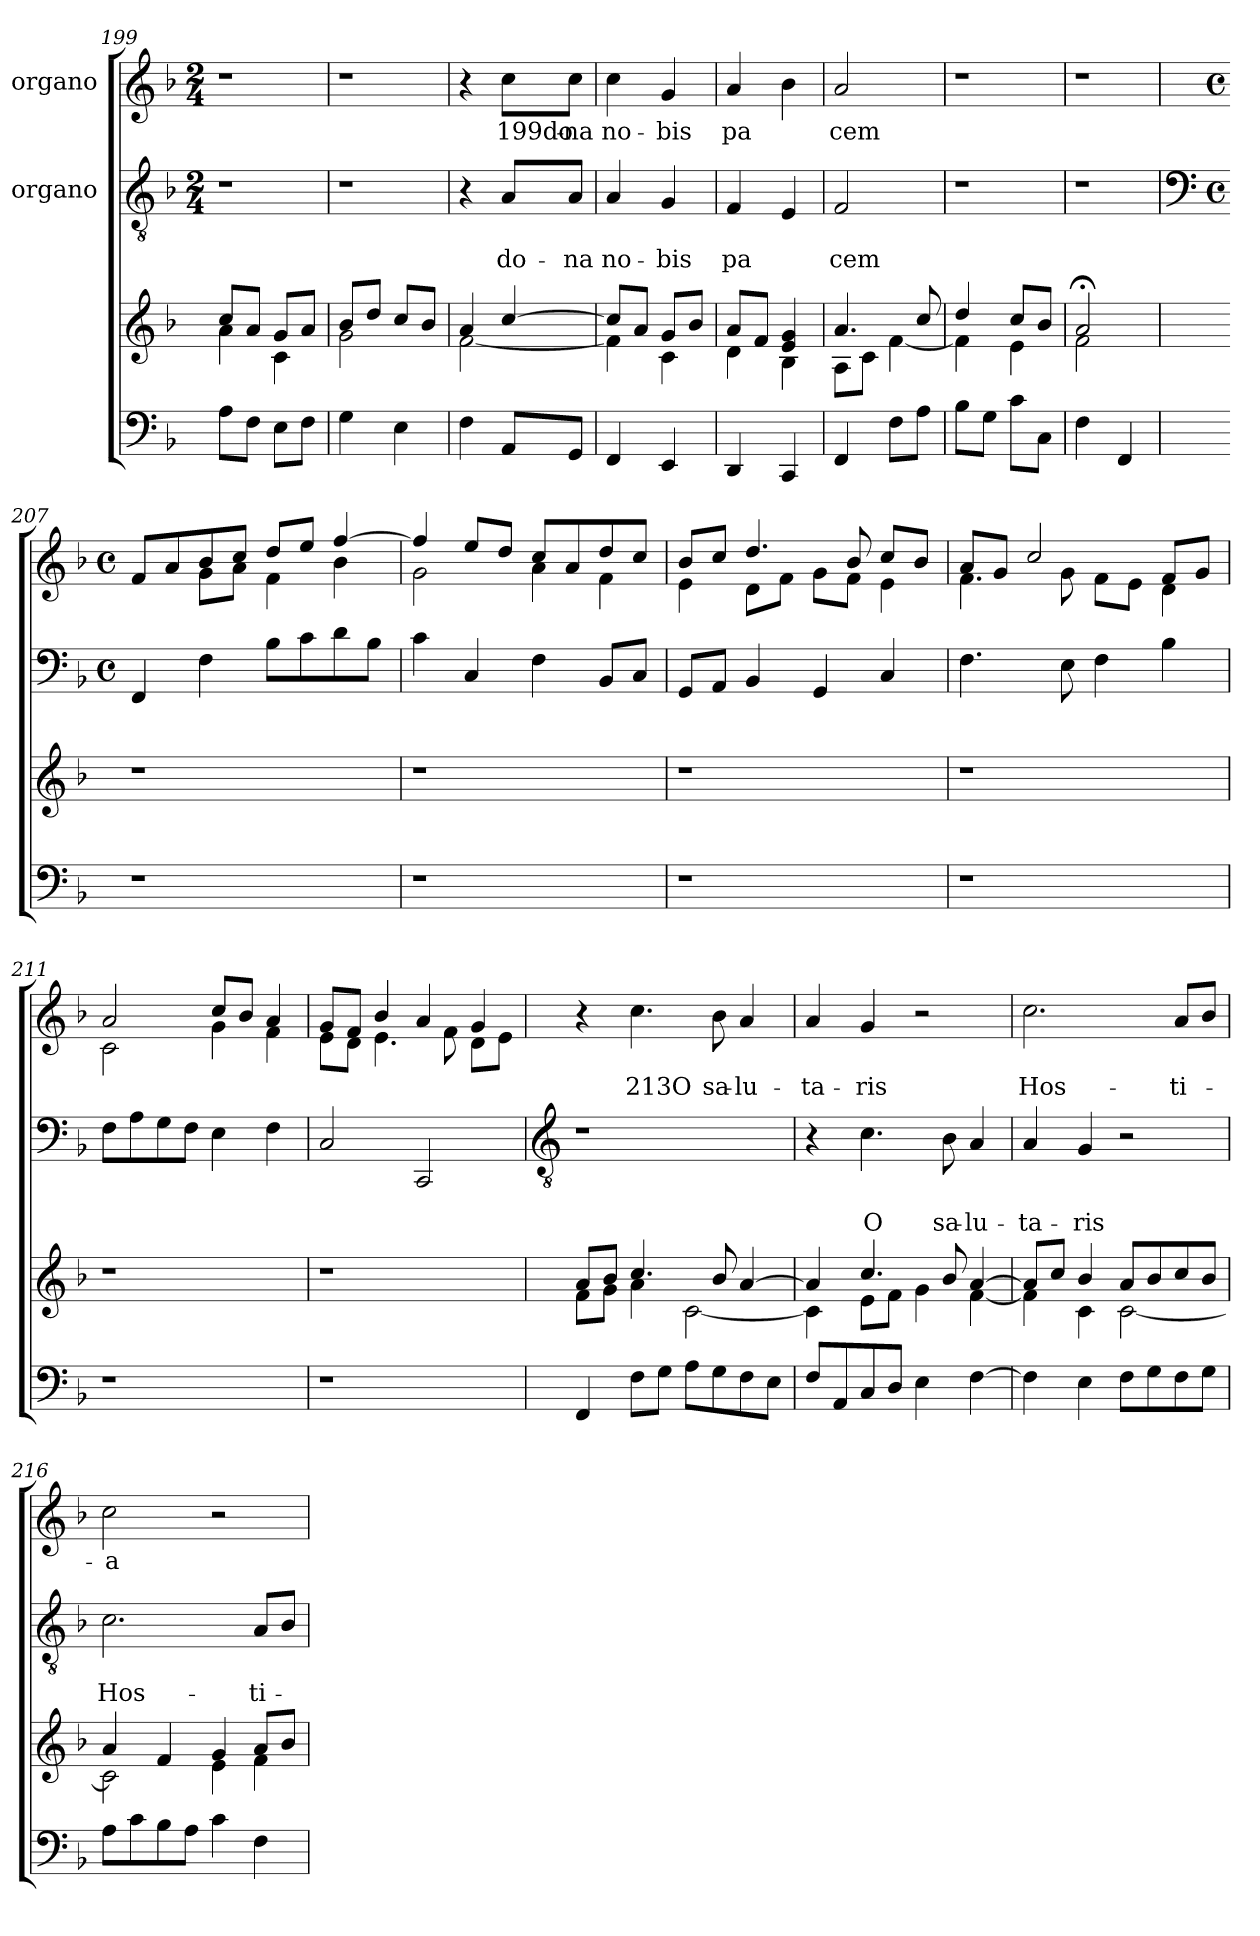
**kern	**kern	**kern	**text	**text	**kern	**text
*part4	*part3	*part2	*part2	*part2	*part1	*part1
*staff4	*staff3	*staff2	*staff2	*staff2	*staff1	*staff1
*	*	*I"organo	*	*	*I"organo	*
!!LO:LB:g=z
*clefF4	*clefG2	*clefGv2	*	*	*clefG2	*
*k[b-]	*k[b-]	*k[b-]	*	*	*k[b-]	*
*F:	*F:	*F:	*	*	*F:	*
*	*	*M2/4	*	*	*M2/4	*
=199	=199	=199	=199	=199	=199	=199
*	*^	*	*	*	*	*
!	!	!	!LO:N:vis=1	!	!	!LO:N:vis=1	!
8A\L	8cc/L	4a\	2r	.	.	2r	.
8F\J	8a/J	.	.	.	.	.	.
8E\L	8g/L	4c\	.	.	.	.	.
8F\J	8a/J	.	.	.	.	.	.
=200	=200	=200	=200	=200	=200	=200	=200
!	!	!	!LO:N:vis=1	!	!	!LO:N:vis=1	!
4G\	8b-/L	2g\	2r	.	.	2r	.
.	8dd/J	.	.	.	.	.	.
4E\	8cc/L	.	.	.	.	.	.
.	8b-/J	.	.	.	.	.	.
=201	=201	=201	=201	=201	=201	=201	=201
4F\	4a/	[<2f\	4r	.	.	4r	.
!	!	!	!	!	!LO:LY:b	!	!LO:LY:b:rj
8AA/L	[>4cc/	.	8A/L	.	do-	8cc\L	199do-
!	!	!	!	!	!LO:LY:b:rj	!	!LO:LY:b:rj
8GG/J	.	.	8A/J	.	-na	8cc\J	-na
=202	=202	=202	=202	=202	=202	=202	=202
!	!	!	!	!	!LO:LY:b	!	!LO:LY:b
4FF/	8cc/L]	4f\]	4A/	.	no-	4cc\	no-
.	8a/J	.	.	.	.	.	.
!	!	!	!	!	!LO:LY:b	!	!LO:LY:b
4EE/	8g/L	4c\	4G/	.	-bis	4g/	-bis
.	8b-/J	.	.	.	.	.	.
=203	=203	=203	=203	=203	=203	=203	=203
!	!	!	!	!	!LO:LY:b	!	!LO:LY:b
4DD/	8a/L	4d\	4F/	.	pa	4a/	pa
.	8f/J	.	.	.	.	.	.
4CC/	4e/ 4g/	4B-\	4E/	.	.	4b-\	.
=204	=204	=204	=204	=204	=204	=204	=204
!	!	!	!	!	!LO:LY:b	!	!LO:LY:b
4FF/	4.a/	8A\L	2F/	.	cem	2a/	cem
.	.	8c\J	.	.	.	.	.
8F\L	.	[<4f\	.	.	.	.	.
8A\J	8cc/	.	.	.	.	.	.
=205	=205	=205	=205	=205	=205	=205	=205
!	!	!	!LO:N:vis=1	!	!	!LO:N:vis=1	!
8B-\L	4dd/	4f\]	2r	.	.	2r	.
8G\J	.	.	.	.	.	.	.
8c\L	8cc/L	4e\	.	.	.	.	.
8C\J	8b-/J	.	.	.	.	.	.
=206	=206	=206	=206	=206	=206	=206	=206
!	!	!	!LO:N:vis=1	!	!	!LO:N:vis=1	!
4F\	2a;</	2f\	2r	.	.	2r	.
4FF/	.	.	.	.	.	.	.
*	*v	*v	*	*	*	*	*
!!LO:PB:g=z
=207	=207	=207	=207	=207	=207	=207
*	*	*clefF4	*	*	*	*
*	*	*M4/4	*	*	*M4/4	*
*	*	*met(c)	*	*	*met(c)	*
*	*	*	*	*	*^	*
1r	1r	4FF/	.	.	8f/L	4ryy	.
.	.	.	.	.	8a/	.	.
.	.	4F\	.	.	8b-/	8g\L	.
.	.	.	.	.	8cc/J	8a\J	.
.	.	8B-\L	.	.	8dd/L	4f\	.
.	.	8c\	.	.	8ee/J	.	.
.	.	8d\	.	.	[>4ff/	4b-\	.
.	.	8B-\J	.	.	.	.	.
=208	=208	=208	=208	=208	=208	=208	=208
1r	1r	4c\	.	.	4ff/]	2g\	.
.	.	4C/	.	.	8ee/L	.	.
.	.	.	.	.	8dd/J	.	.
.	.	4F\	.	.	8cc/L	4a\	.
.	.	.	.	.	8a/	.	.
.	.	8BB-/L	.	.	8dd/	4f\	.
.	.	8C/J	.	.	8cc/J	.	.
=209	=209	=209	=209	=209	=209	=209	=209
1r	1r	8GG/L	.	.	8b-/L	4e\	.
.	.	8AA/J	.	.	8cc/J	.	.
.	.	4BB-/	.	.	4.dd/	8d\L	.
.	.	.	.	.	.	8f\J	.
.	.	4GG/	.	.	.	8g\L	.
.	.	.	.	.	8b-/	8f\J	.
.	.	4C/	.	.	8cc/L	4e\	.
.	.	.	.	.	8b-/J	.	.
!!LO:LB:g=z	!!
=210	=210	=210	=210	=210	=210	=210	=210
1r	1r	4.F\	.	.	8a/L	4.f\	.
.	.	.	.	.	8g/J	.	.
.	.	.	.	.	2cc/	.	.
.	.	8E\	.	.	.	8g\	.
.	.	4F\	.	.	.	8f\L	.
.	.	.	.	.	.	8e\J	.
.	.	4B-\	.	.	8f/L	4d\	.
.	.	.	.	.	8g/J	.	.
=211	=211	=211	=211	=211	=211	=211	=211
1r	1r	8F\L	.	.	2a/	2c\	.
.	.	8A\	.	.	.	.	.
.	.	8G\	.	.	.	.	.
.	.	8F\J	.	.	.	.	.
.	.	4E\	.	.	8cc/L	4g\	.
.	.	.	.	.	8b-/J	.	.
.	.	4F\	.	.	4a/	4f\	.
=212	=212	=212	=212	=212	=212	=212	=212
1r	1r	2C/	.	.	8g/L	8e\L	.
.	.	.	.	.	8f/J	8d\J	.
.	.	.	.	.	4b-/	4.e\	.
.	.	2CC/	.	.	4a/	.	.
.	.	.	.	.	.	8f\	.
.	.	.	.	.	4g/	8d\L	.
.	.	.	.	.	.	8e\J	.
*	*	*	*	*	*v	*v	*
!!LO:LB:g=z
=213	=213	=213	=213	=213	=213	=213
*	*	*clefGv2	*	*	*	*
*	*^	*	*	*	*	*
4FF/	8a/L	8f\L	1r	.	.	4r	.
.	8b-/J	8g\J	.	.	.	.	.
!	!	!	!	!	!	!	!LO:LY:b:rj
8F\L	4.cc/	4a\	.	.	.	4.cc\	213O
8G\J	.	.	.	.	.	.	.
8A\L	.	[<2c\	.	.	.	.	.
!	!	!	!	!	!	!	!LO:LY:b
8G\	8b-/	.	.	.	.	8b-\	sa-
!	!	!	!	!	!	!	!LO:LY:b:rj
8F\	[>4a/	.	.	.	.	4a/	-lu-
8E\J	.	.	.	.	.	.	.
=214	=214	=214	=214	=214	=214	=214	=214
!	!	!	!	!	!	!	!LO:LY:b
8F/L	4a/]	4c\]	4r	.	.	4a/	-ta-
8AA/	.	.	.	.	.	.	.
!	!	!	!	!	!LO:LY:b	!	!LO:LY:b
8C/	4.cc/	8e\L	4.c\	.	O	4g/	-ris
8D/J	.	8f\J	.	.	.	.	.
4E\	.	4g\	.	.	.	2r	.
!	!	!	!	!	!LO:LY:b	!	!
.	8b-/	.	8B-\	.	sa-	.	.
!	!	!	!	!	!LO:LY:b:rj	!	!
[>4F\	[>4a/	[<4f\	4A/	.	-lu-	.	.
=215	=215	=215	=215	=215	=215	=215	=215
!	!	!	!	!	!LO:LY:b	!	!LO:LY:b
4F\]	8a/L]	4f\]	4A/	.	-ta-	2.cc\	Hos-
.	8cc/J	.	.	.	.	.	.
!	!	!	!	!	!LO:LY:b	!	!
4E\	4b-/	4c\	4G/	.	-ris	.	.
8F\L	8a/L	[<2c\	2r	.	.	.	.
8G\	8b-/	.	.	.	.	.	.
!	!	!	!	!	!	!	!LO:LY:b
8F\	8cc/	.	.	.	.	8a/L	-ti-
8G\J	8b-/J	.	.	.	.	8b-/J	.
=216	=216	=216	=216	=216	=216	=216	=216
!	!	!	!	!	!LO:LY:b	!	!LO:LY:b
8A\L	4a/	2c\]	2.c\	.	Hos-	2cc\	-a
8c\	.	.	.	.	.	.	.
8B-\	4f/	.	.	.	.	.	.
8A\J	.	.	.	.	.	.	.
4c\	4g/	4e\	.	.	.	2r	.
!	!	!	!	!	!LO:LY:b	!	!
4F\	8a/L	4f\	8A/L	.	-ti-	.	.
.	8b-/J	.	8B-/J	.	.	.	.
*	*v	*v	*	*	*	*	*
=	=	=	=	=	=	=
*-	*-	*-	*-	*-	*-	*-
